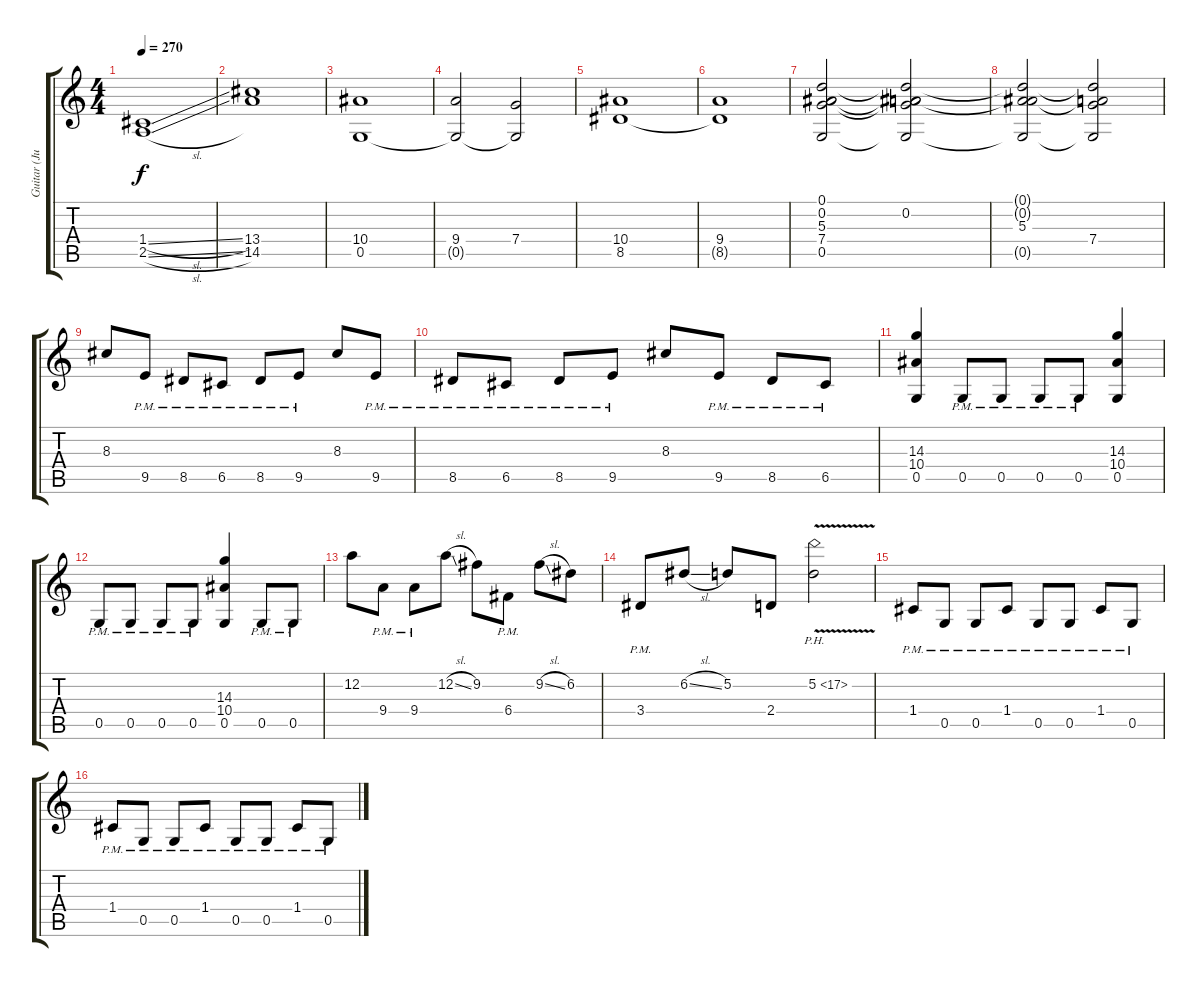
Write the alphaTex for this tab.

\track ("Guitar (Juha)" "Guitar (Ju") {instrument distortionguitar}
\staff {score tabs}
\tuning (D4 A3 F3 C3 G2 D2) {hide}
\ts (4 4)
\tempo 270
\clef g2
\ks c
(1.4{sl} 2.5{sl}).1{dy f} |
(13.4 14.5).1 |
(10.4 0.5).1 |
(9.4 0.5{t}).2 (7.4 0.5{t}).2 |
(10.4 8.5).1 |
(9.4 8.5{t}).1 |
(0.1 0.2 5.3 7.4 0.5).2 (0.1{t} 0.2 5.3{t} 7.4{t} 0.5{t}).2 |
(0.1{t} 0.2{t} 5.3 0.5{t}).2 (0.1{t} 0.2{t} 7.4 0.5{t}).2 |
8.3.8 9.5{pm}.8 8.5{pm}.8 6.5{pm}.8 8.5{pm}.8 9.5{pm}.8 8.3.8 9.5{pm}.8 |
8.5{pm}.8 6.5{pm}.8 8.5{pm}.8 9.5{pm}.8 8.3.8 9.5{pm}.8 8.5{pm}.8 6.5{pm}.8 |
(14.3 10.4 0.5).4 0.5{pm}.8 0.5{pm}.8 0.5{pm}.8 0.5{pm}.8 (14.3 10.4 0.5).4 |
0.5{pm}.8 0.5{pm}.8 0.5{pm}.8 0.5{pm}.8 (14.3 10.4 0.5).4 0.5{pm}.8 0.5{pm}.8 |
12.2.8 9.4{pm}.8 9.4{pm}.8 12.2{sl}.8 9.2.8 6.4{pm}.8 9.2{sl}.8 6.2.8 |
3.4{pm}.8 6.2{sl}.8 5.2.8 2.4.8 5.2{ph 12 v}.2 |
1.4{pm}.8 0.5{pm}.8 0.5{pm}.8 1.4{pm}.8 0.5{pm}.8 0.5{pm}.8 1.4{pm}.8 0.5{pm}.8 |
1.4{pm}.8 0.5{pm}.8 0.5{pm}.8 1.4{pm}.8 0.5{pm}.8 0.5{pm}.8 1.4{pm}.8 0.5{pm}.8
